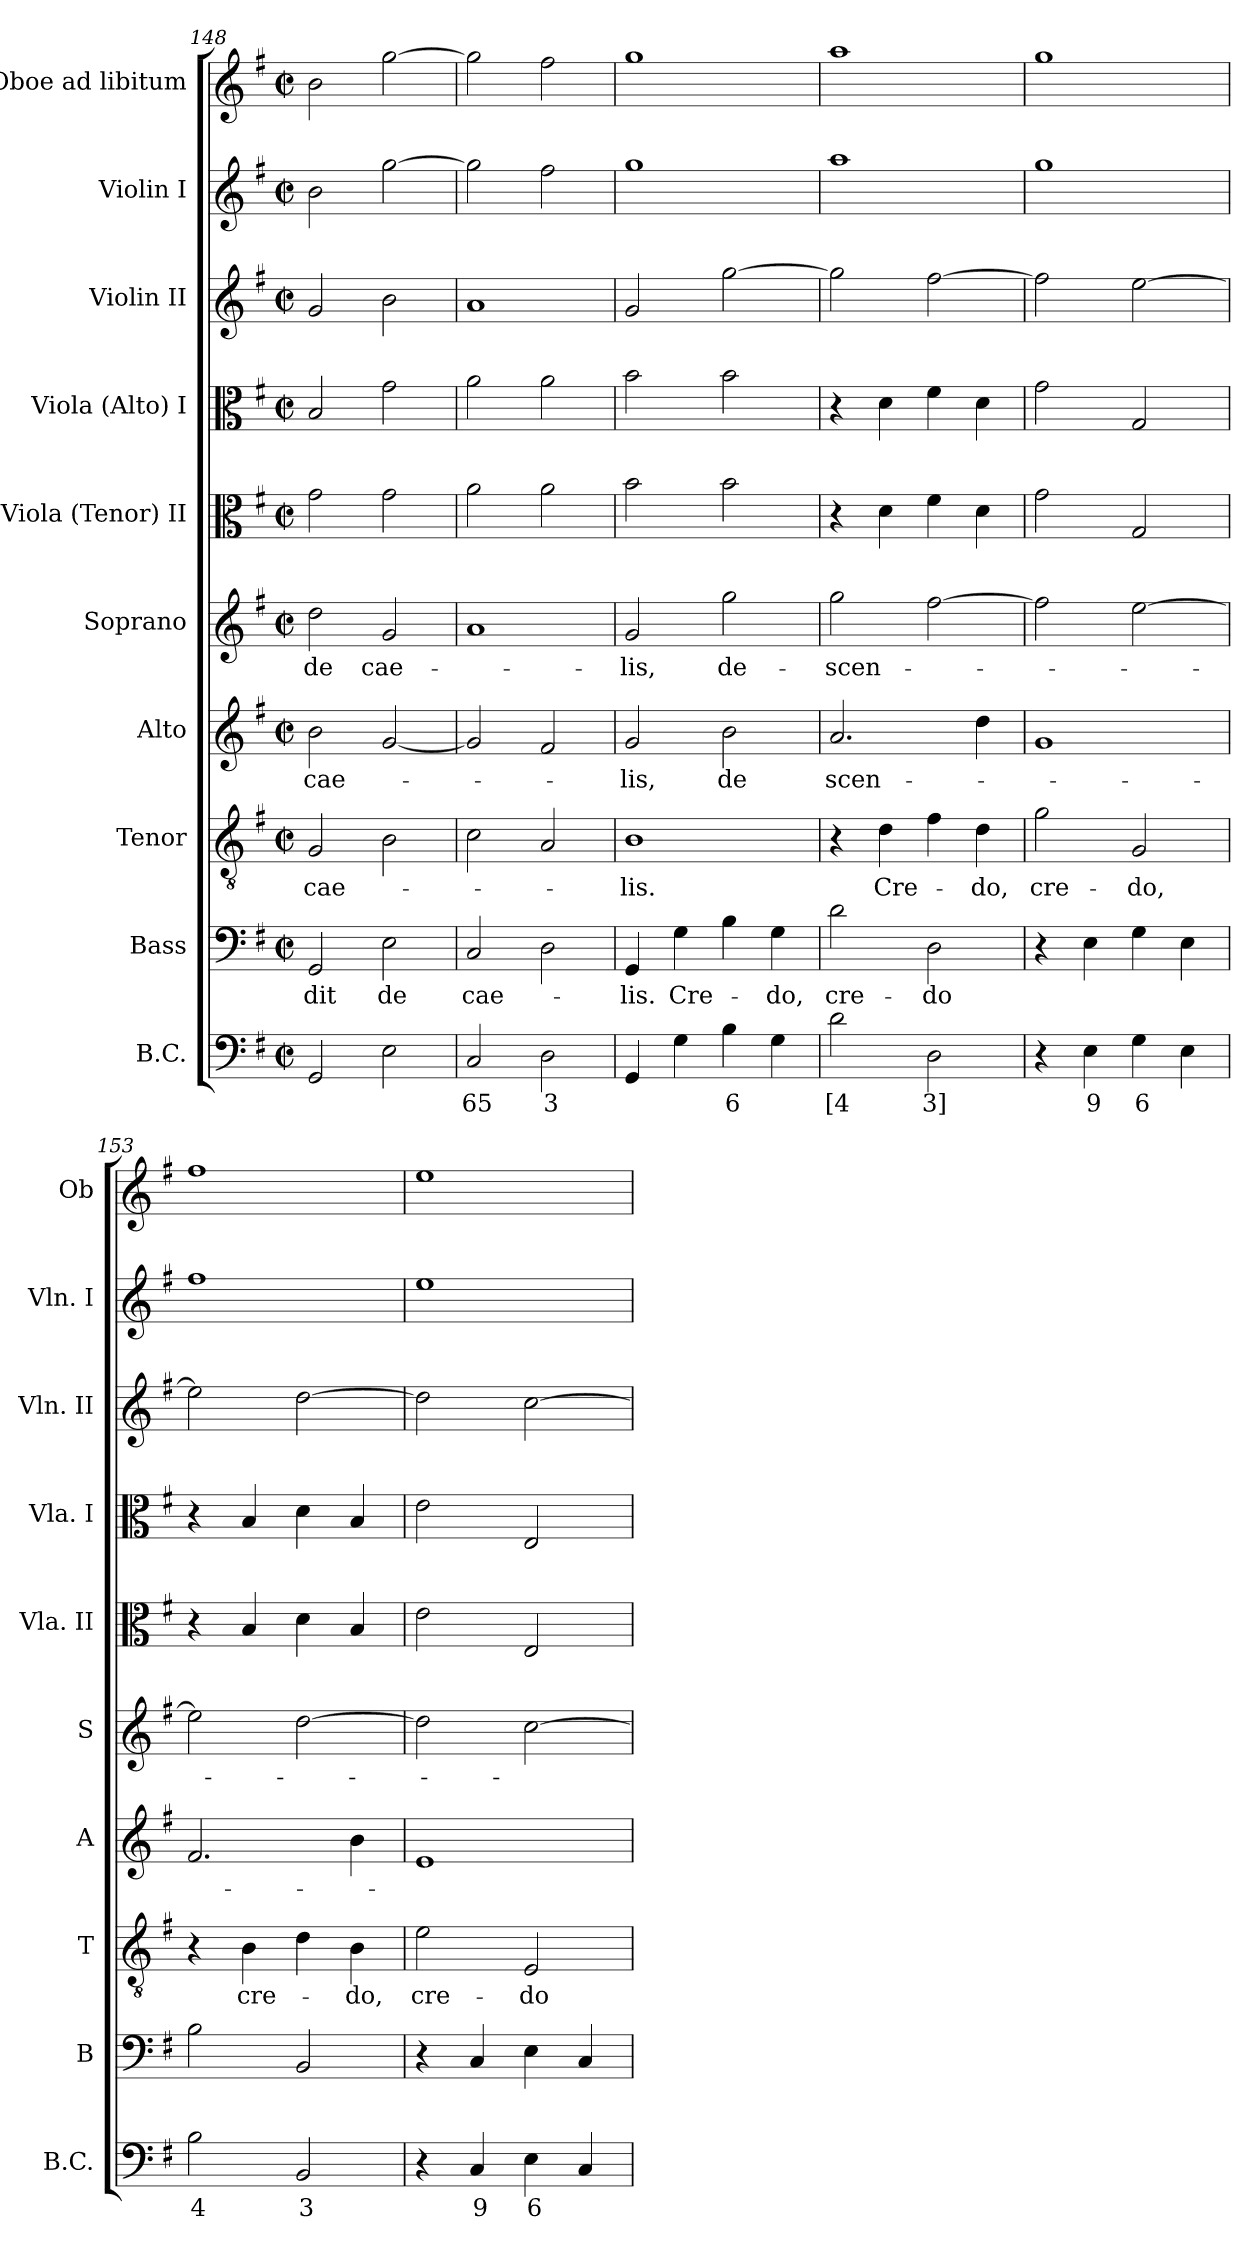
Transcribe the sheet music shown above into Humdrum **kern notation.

**kern	**text	**kern	**text	**kern	**text	**kern	**text	**kern	**text	**kern	**kern	**kern	**kern	**kern
*part10	*part10	*part9	*part9	*part8	*part8	*part7	*part7	*part6	*part6	*part5	*part4	*part3	*part2	*part1
*staff10	*staff10	*staff9	*staff9	*staff8	*staff8	*staff7	*staff7	*staff6	*staff6	*staff5	*staff4	*staff3	*staff2	*staff1
*I"B.C.	*	*I"Bass	*	*I"Tenor	*	*I"Alto	*	*I"Soprano	*	*I"Viola (Tenor) II	*I"Viola (Alto) I	*I"Violin II	*I"Violin I	*I"Oboe ad libitum
*I'B.C.	*	*I'B	*	*I'T	*	*I'A	*	*I'S	*	*I'Vla. II	*I'Vla. I	*I'Vln. II	*I'Vln. I	*I'Ob
*clefF4	*	*clefF4	*	*clefGv2	*	*clefG2	*	*clefG2	*	*clefC3	*clefC3	*clefG2	*clefG2	*clefG2
*k[f#]	*	*k[f#]	*	*k[f#]	*	*k[f#]	*	*k[f#]	*	*k[f#]	*k[f#]	*k[f#]	*k[f#]	*k[f#]
*G:	*	*G:	*	*G:	*	*G:	*	*G:	*	*G:	*G:	*G:	*G:	*G:
*M2/2	*	*M2/2	*	*M2/2	*	*M2/2	*	*M2/2	*	*M2/2	*M2/2	*M2/2	*M2/2	*M2/2
*met(c|)	*	*met(c|)	*	*met(c|)	*	*met(c|)	*	*met(c|)	*	*met(c|)	*met(c|)	*met(c|)	*met(c|)	*met(c|)
=148	=148	=148	=148	=148	=148	=148	=148	=148	=148	=148	=148	=148	=148	=148
!	!	!	!LO:LY:b	!	!LO:LY:b	!	!LO:LY:b	!	!LO:LY:b	!	!	!	!	!
2GG/	.	2GG/	dit	2G/	cae-	2b\	cae-	2dd\	de	2g\	2B/	2g/	2b\	2b\
!	!	!	!LO:LY:b	!	!	!	!	!	!LO:LY:b	!	!	!	!	!
2E\	.	2E\	de	2B\	.	[2g/	.	2g/	cae-	2g\	2g\	2b\	[2gg\	[2gg\
=149	=149	=149	=149	=149	=149	=149	=149	=149	=149	=149	=149	=149	=149	=149
!	!LO:LY:b	!	!LO:LY:b	!	!	!	!	!	!	!	!	!	!	!
2C/	65	2C/	cae-	2c\	.	2g/]	.	1a	.	2a\	2a\	1a	2gg\]	2gg\]
!	!LO:LY:b	!	!	!	!	!	!	!	!	!	!	!	!	!
2D\	3	2D\	.	2A/	.	2f#/	.	.	.	2a\	2a\	.	2ff#\	2ff#\
=150	=150	=150	=150	=150	=150	=150	=150	=150	=150	=150	=150	=150	=150	=150
!	!	!	!LO:LY:b	!	!LO:LY:b	!	!LO:LY:b	!	!LO:LY:b	!	!	!	!	!
4GG/	.	4GG/	-lis.	1B	-lis.	2g/	-lis,	2g/	-lis,	2b\	2b\	2g/	1gg	1gg
!	!	!	!LO:LY:b	!	!	!	!	!	!	!	!	!	!	!
4G\	.	4G\	Cre-	.	.	.	.	.	.	.	.	.	.	.
!	!LO:LY:b	!	!	!	!	!	!LO:LY:b	!	!LO:LY:b	!	!	!	!	!
4B\	6	4B\	.	.	.	2b\	de	2gg\	de-	2b\	2b\	[2gg\	.	.
!	!	!	!LO:LY:b	!	!	!	!	!	!	!	!	!	!	!
4G\	.	4G\	-do,	.	.	.	.	.	.	.	.	.	.	.
!!LO:PB:g=z
=151	=151	=151	=151	=151	=151	=151	=151	=151	=151	=151	=151	=151	=151	=151
!	!LO:LY:b	!	!LO:LY:b	!	!	!	!LO:LY:b	!	!LO:LY:b	!	!	!	!	!
2d\	[4	2d\	cre-	4r	.	2.a/	scen-	2gg\	-scen-	4r	4r	2gg\]	1aa	1aa
!	!	!	!	!	!LO:LY:b	!	!	!	!	!	!	!	!	!
.	.	.	.	4d\	Cre-	.	.	.	.	4d\	4d\	.	.	.
!	!LO:LY:b	!	!LO:LY:b	!	!	!	!	!	!	!	!	!	!	!
2D\	3]	2D\	-do	4f#\	.	.	.	[2ff#\	.	4f#\	4f#\	[2ff#\	.	.
!	!	!	!	!	!LO:LY:b	!	!	!	!	!	!	!	!	!
.	.	.	.	4d\	-do,	4dd\	.	.	.	4d\	4d\	.	.	.
=152	=152	=152	=152	=152	=152	=152	=152	=152	=152	=152	=152	=152	=152	=152
!	!	!	!	!	!LO:LY:b	!	!	!	!	!	!	!	!	!
4r	.	4r	.	2g\	cre-	1g	.	2ff#\]	.	2g\	2g\	2ff#\]	1gg	1gg
!	!LO:LY:b	!	!	!	!	!	!	!	!	!	!	!	!	!
4E\	9	4E\	.	.	.	.	.	.	.	.	.	.	.	.
!	!LO:LY:b	!	!	!	!LO:LY:b	!	!	!	!	!	!	!	!	!
4G\	6	4G\	.	2G/	-do,	.	.	[2ee\	.	2G/	2G/	[2ee\	.	.
4E\	.	4E\	.	.	.	.	.	.	.	.	.	.	.	.
=153	=153	=153	=153	=153	=153	=153	=153	=153	=153	=153	=153	=153	=153	=153
!	!LO:LY:b	!	!	!	!	!	!	!	!	!	!	!	!	!
2B\	4	2B\	.	4r	.	2.f#/	.	2ee\]	.	4r	4r	2ee\]	1ff#	1ff#
!	!	!	!	!	!LO:LY:b	!	!	!	!	!	!	!	!	!
.	.	.	.	4B\	cre-	.	.	.	.	4B/	4B/	.	.	.
!	!LO:LY:b	!	!	!	!	!	!	!	!	!	!	!	!	!
2BB/	3	2BB/	.	4d\	.	.	.	[2dd\	.	4d\	4d\	[2dd\	.	.
!	!	!	!	!	!LO:LY:b	!	!	!	!	!	!	!	!	!
.	.	.	.	4B\	-do,	4b\	.	.	.	4B/	4B/	.	.	.
=154	=154	=154	=154	=154	=154	=154	=154	=154	=154	=154	=154	=154	=154	=154
!	!	!	!	!	!LO:LY:b	!	!	!	!	!	!	!	!	!
4r	.	4r	.	2e\	cre-	1e	.	2dd\]	.	2e\	2e\	2dd\]	1ee	1ee
!	!LO:LY:b	!	!	!	!	!	!	!	!	!	!	!	!	!
4C/	9	4C/	.	.	.	.	.	.	.	.	.	.	.	.
!	!LO:LY:b	!	!	!	!LO:LY:b	!	!	!	!	!	!	!	!	!
4E\	6	4E\	.	2E/	-do	.	.	[2cc\	.	2E/	2E/	[2cc\	.	.
4C/	.	4C/	.	.	.	.	.	.	.	.	.	.	.	.
=	=	=	=	=	=	=	=	=	=	=	=	=	=	=
*-	*-	*-	*-	*-	*-	*-	*-	*-	*-	*-	*-	*-	*-	*-
